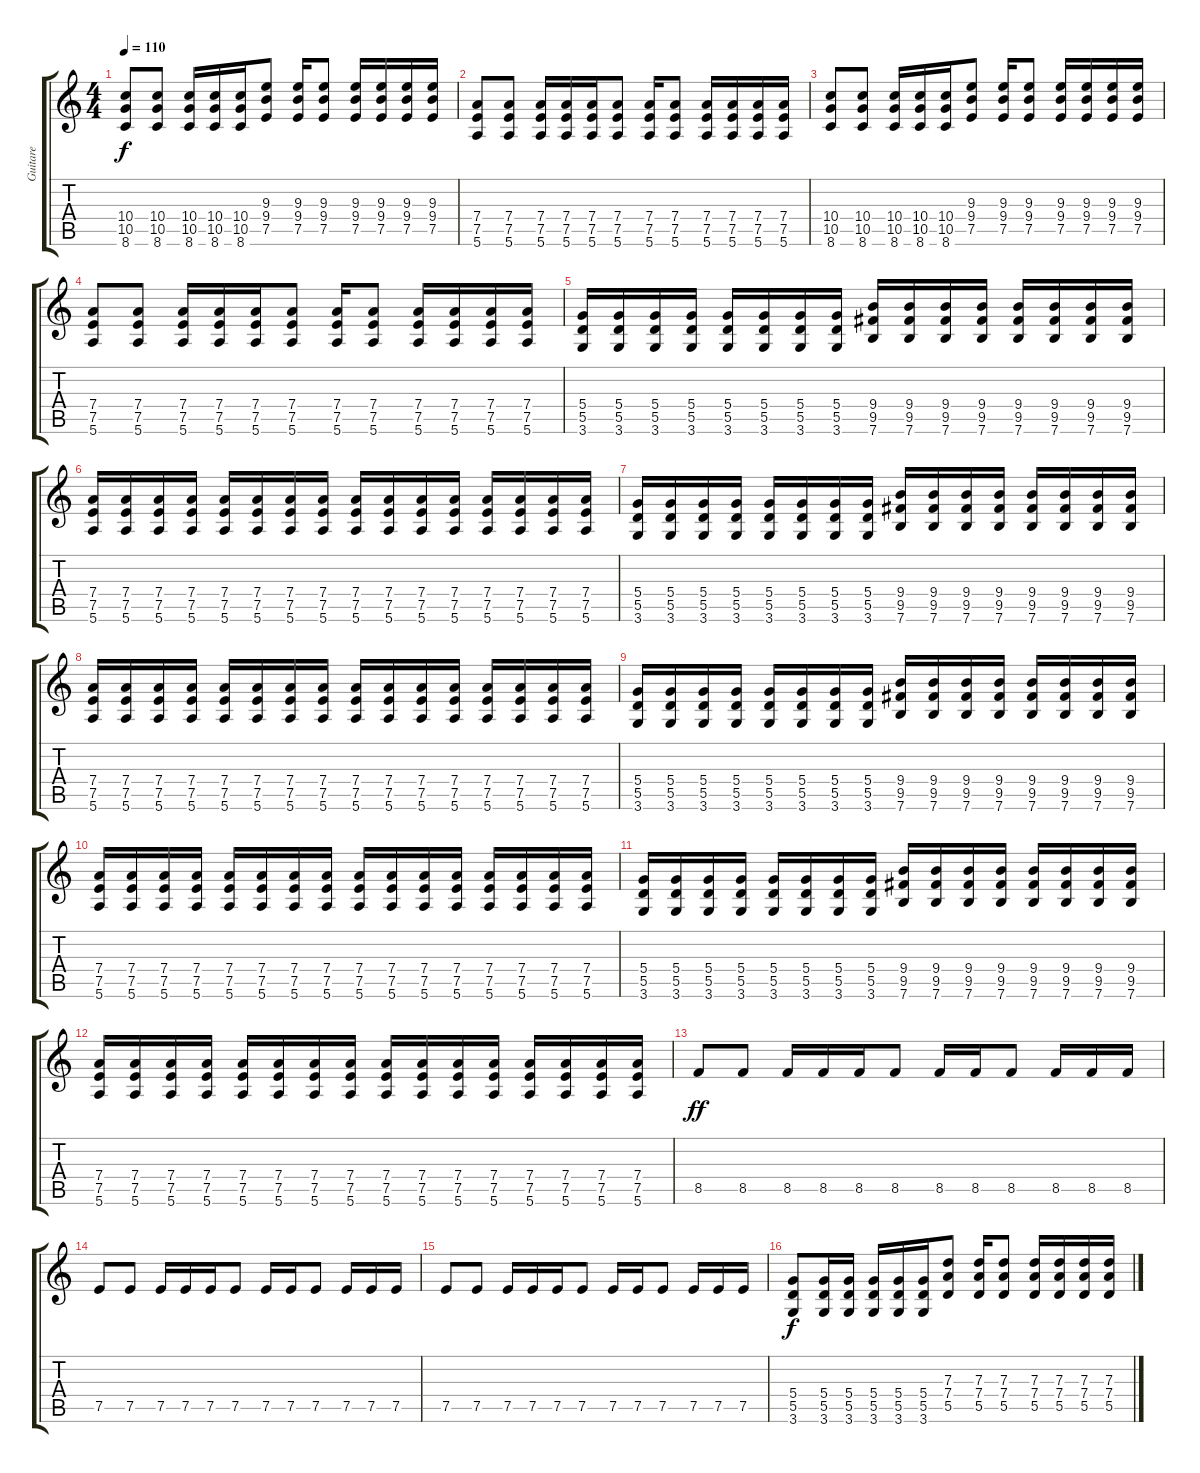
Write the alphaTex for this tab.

\track ("Guitare" "Guitare") {instrument overdrivenguitar}
\staff {score tabs}
\tuning (E4 B3 G3 D3 A2 E2) {hide}
\ts (4 4)
\tempo 110
\clef g2
\ks c
(10.4 10.5 8.6).8{dy f} (10.4 10.5 8.6).8 (10.4 10.5 8.6).16 (10.4 10.5 8.6).16 (10.4 10.5 8.6).16 (9.3 9.4 7.5).8 (9.3 9.4 7.5).16 (9.3 9.4 7.5).8 (9.3 9.4 7.5).16 (9.3 9.4 7.5).16 (9.3 9.4 7.5).16 (9.3 9.4 7.5).16 |
(7.4 7.5 5.6).8 (7.4 7.5 5.6).8 (7.4 7.5 5.6).16 (7.4 7.5 5.6).16 (7.4 7.5 5.6).16 (7.4 7.5 5.6).8 (7.4 7.5 5.6).16 (7.4 7.5 5.6).8 (7.4 7.5 5.6).16 (7.4 7.5 5.6).16 (7.4 7.5 5.6).16 (7.4 7.5 5.6).16 |
(10.4 10.5 8.6).8 (10.4 10.5 8.6).8 (10.4 10.5 8.6).16 (10.4 10.5 8.6).16 (10.4 10.5 8.6).16 (9.3 9.4 7.5).8 (9.3 9.4 7.5).16 (9.3 9.4 7.5).8 (9.3 9.4 7.5).16 (9.3 9.4 7.5).16 (9.3 9.4 7.5).16 (9.3 9.4 7.5).16 |
(7.4 7.5 5.6).8 (7.4 7.5 5.6).8 (7.4 7.5 5.6).16 (7.4 7.5 5.6).16 (7.4 7.5 5.6).16 (7.4 7.5 5.6).8 (7.4 7.5 5.6).16 (7.4 7.5 5.6).8 (7.4 7.5 5.6).16 (7.4 7.5 5.6).16 (7.4 7.5 5.6).16 (7.4 7.5 5.6).16 |
(5.4 5.5 3.6).16 (5.4 5.5 3.6).16 (5.4 5.5 3.6).16 (5.4 5.5 3.6).16 (5.4 5.5 3.6).16 (5.4 5.5 3.6).16 (5.4 5.5 3.6).16 (5.4 5.5 3.6).16 (9.4 9.5 7.6).16 (9.4 9.5 7.6).16 (9.4 9.5 7.6).16 (9.4 9.5 7.6).16 (9.4 9.5 7.6).16 (9.4 9.5 7.6).16 (9.4 9.5 7.6).16 (9.4 9.5 7.6).16 |
(7.4 7.5 5.6).16 (7.4 7.5 5.6).16 (7.4 7.5 5.6).16 (7.4 7.5 5.6).16 (7.4 7.5 5.6).16 (7.4 7.5 5.6).16 (7.4 7.5 5.6).16 (7.4 7.5 5.6).16 (7.4 7.5 5.6).16 (7.4 7.5 5.6).16 (7.4 7.5 5.6).16 (7.4 7.5 5.6).16 (7.4 7.5 5.6).16 (7.4 7.5 5.6).16 (7.4 7.5 5.6).16 (7.4 7.5 5.6).16 |
(5.4 5.5 3.6).16 (5.4 5.5 3.6).16 (5.4 5.5 3.6).16 (5.4 5.5 3.6).16 (5.4 5.5 3.6).16 (5.4 5.5 3.6).16 (5.4 5.5 3.6).16 (5.4 5.5 3.6).16 (9.4 9.5 7.6).16 (9.4 9.5 7.6).16 (9.4 9.5 7.6).16 (9.4 9.5 7.6).16 (9.4 9.5 7.6).16 (9.4 9.5 7.6).16 (9.4 9.5 7.6).16 (9.4 9.5 7.6).16 |
(7.4 7.5 5.6).16 (7.4 7.5 5.6).16 (7.4 7.5 5.6).16 (7.4 7.5 5.6).16 (7.4 7.5 5.6).16 (7.4 7.5 5.6).16 (7.4 7.5 5.6).16 (7.4 7.5 5.6).16 (7.4 7.5 5.6).16 (7.4 7.5 5.6).16 (7.4 7.5 5.6).16 (7.4 7.5 5.6).16 (7.4 7.5 5.6).16 (7.4 7.5 5.6).16 (7.4 7.5 5.6).16 (7.4 7.5 5.6).16 |
(5.4 5.5 3.6).16 (5.4 5.5 3.6).16 (5.4 5.5 3.6).16 (5.4 5.5 3.6).16 (5.4 5.5 3.6).16 (5.4 5.5 3.6).16 (5.4 5.5 3.6).16 (5.4 5.5 3.6).16 (9.4 9.5 7.6).16 (9.4 9.5 7.6).16 (9.4 9.5 7.6).16 (9.4 9.5 7.6).16 (9.4 9.5 7.6).16 (9.4 9.5 7.6).16 (9.4 9.5 7.6).16 (9.4 9.5 7.6).16 |
(7.4 7.5 5.6).16 (7.4 7.5 5.6).16 (7.4 7.5 5.6).16 (7.4 7.5 5.6).16 (7.4 7.5 5.6).16 (7.4 7.5 5.6).16 (7.4 7.5 5.6).16 (7.4 7.5 5.6).16 (7.4 7.5 5.6).16 (7.4 7.5 5.6).16 (7.4 7.5 5.6).16 (7.4 7.5 5.6).16 (7.4 7.5 5.6).16 (7.4 7.5 5.6).16 (7.4 7.5 5.6).16 (7.4 7.5 5.6).16 |
(5.4 5.5 3.6).16 (5.4 5.5 3.6).16 (5.4 5.5 3.6).16 (5.4 5.5 3.6).16 (5.4 5.5 3.6).16 (5.4 5.5 3.6).16 (5.4 5.5 3.6).16 (5.4 5.5 3.6).16 (9.4 9.5 7.6).16 (9.4 9.5 7.6).16 (9.4 9.5 7.6).16 (9.4 9.5 7.6).16 (9.4 9.5 7.6).16 (9.4 9.5 7.6).16 (9.4 9.5 7.6).16 (9.4 9.5 7.6).16 |
(7.4 7.5 5.6).16 (7.4 7.5 5.6).16 (7.4 7.5 5.6).16 (7.4 7.5 5.6).16 (7.4 7.5 5.6).16 (7.4 7.5 5.6).16 (7.4 7.5 5.6).16 (7.4 7.5 5.6).16 (7.4 7.5 5.6).16 (7.4 7.5 5.6).16 (7.4 7.5 5.6).16 (7.4 7.5 5.6).16 (7.4 7.5 5.6).16 (7.4 7.5 5.6).16 (7.4 7.5 5.6).16 (7.4 7.5 5.6).16 |
8.5.8{dy ff} 8.5.8 8.5.16 8.5.16 8.5.16 8.5.8 8.5.16 8.5.16 8.5.8 8.5.16 8.5.16 8.5.16 |
7.5.8 7.5.8 7.5.16 7.5.16 7.5.16 7.5.8 7.5.16 7.5.16 7.5.8 7.5.16 7.5.16 7.5.16 |
7.5.8 7.5.8 7.5.16 7.5.16 7.5.16 7.5.8 7.5.16 7.5.16 7.5.8 7.5.16 7.5.16 7.5.16 |
(5.4 5.5 3.6).8{dy f} (5.4 5.5 3.6).16 (5.4 5.5 3.6).16 (5.4 5.5 3.6).16 (5.4 5.5 3.6).16 (5.4 5.5 3.6).16 (7.3 7.4 5.5).8 (7.3 7.4 5.5).16 (7.3 7.4 5.5).8 (7.3 7.4 5.5).16 (7.3 7.4 5.5).16 (7.3 7.4 5.5).16 (7.3 7.4 5.5).16
